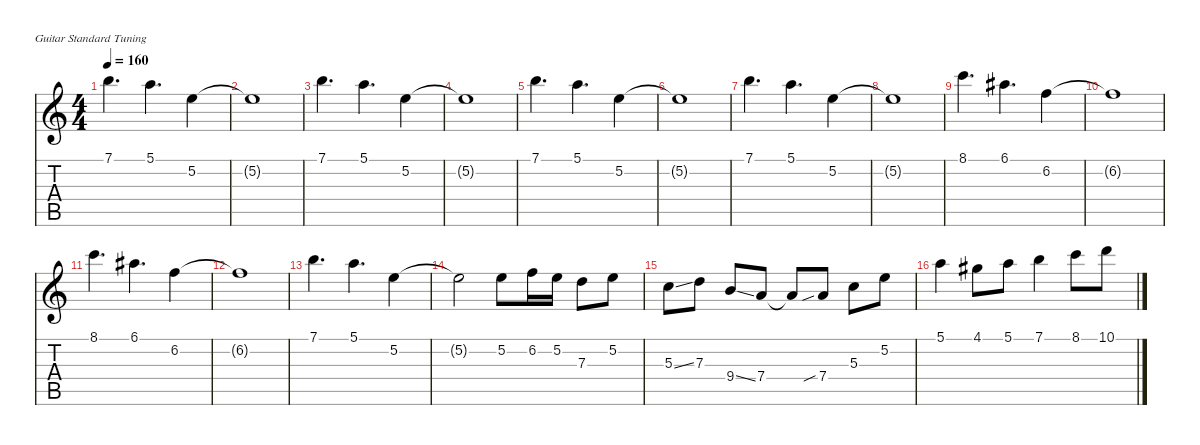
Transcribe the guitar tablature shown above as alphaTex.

\defaultSystemsLayout 4
\hideDynamics
\bracketExtendMode nobrackets
\singleTrackTrackNamePolicy hidden
\multiTrackTrackNamePolicy hidden
\firstSystemTrackNameMode fullname
\firstSystemTrackNameOrientation horizontal
\otherSystemsTrackNameOrientation horizontal
\track ("Clean guitar" "jz.guit.") {defaultSystemsLayout 4 instrument electricguitarjazz}
\staff {score tabs}
\tuning (E4 B3 G3 D3 A2 E2)
\ts (4 4)
\tempo 160
\clef g2
\ks aminor
7.1.4{d dy f beam Down} 5.1.4{d beam Down} 5.2.4{beam Down} |
5.2{t}.1{beam Down} |
7.1.4{d beam Down} 5.1.4{d beam Down} 5.2.4{beam Down} |
5.2{t}.1{beam Down} |
7.1.4{d beam Down} 5.1.4{d beam Down} 5.2.4{beam Down} |
5.2{t}.1{beam Down} |
7.1.4{d beam Down} 5.1.4{d beam Down} 5.2.4{beam Down} |
5.2{t}.1{beam Down} |
8.1.4{d beam Down} 6.1{acc #}.4{d beam Down} 6.2.4{beam Down} |
6.2{t}.1{beam Down} |
8.1.4{d beam Down} 6.1{acc #}.4{d beam Down} 6.2.4{beam Down} |
6.2{t}.1{beam Down} |
7.1.4{d beam Down} 5.1.4{d beam Down} 5.2.4{beam Down} |
5.2{t}.2{beam Down} 5.2.8{dy ff beam Down} 6.2.16{dy f beam Down} 5.2.16{beam Down} 7.3.8{beam Down} 5.2.8{beam Down} |
5.3{ss}.8{beam Down} 7.3.8{beam Down} 9.4{ss}.8{beam Up} 7.4.8{beam Up} 7.4{t}.8{beam Up} 7.4{sib}.8{dy ff beam Up} 5.3.8{dy f beam Down} 5.2.8{beam Down} |
5.1.4{beam Down} 4.1{acc #}.8{beam Down} 5.1.8{beam Down} 7.1.4{beam Down} 8.1.8{beam Down} 10.1.8{beam Down}
